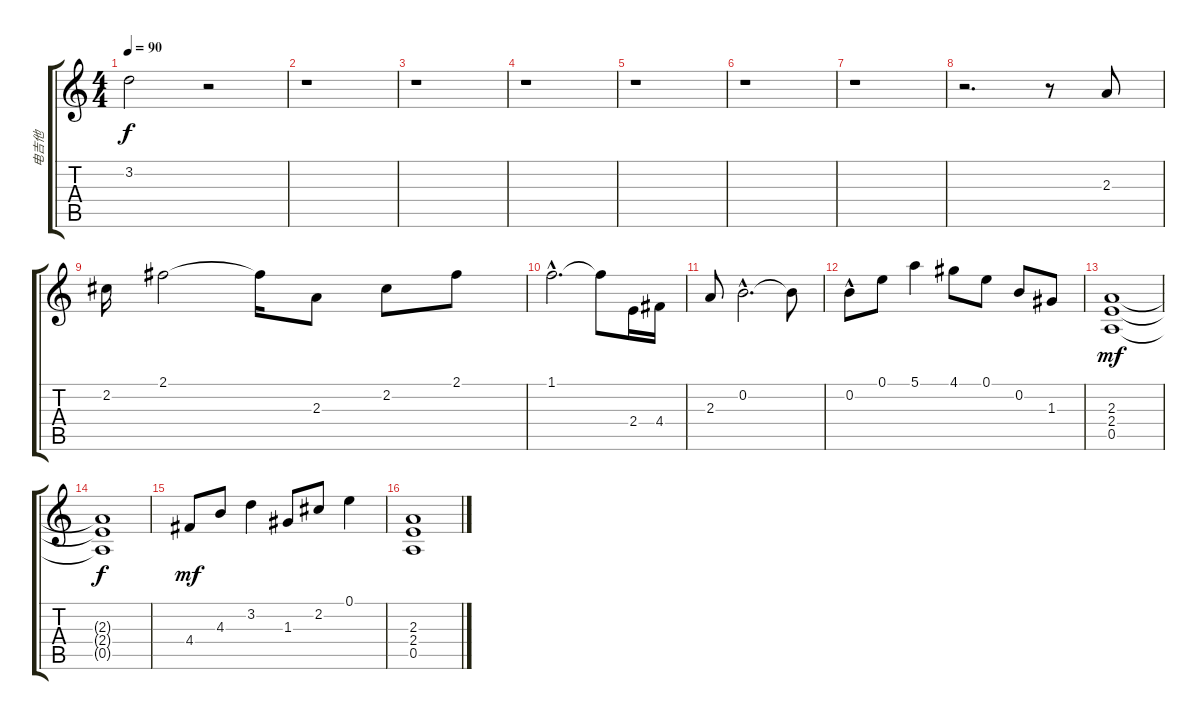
\track ("电吉他" "电吉他") {instrument overdrivenguitar}
\staff {score tabs}
\tuning (E4 B3 G3 D3 A2 E2) {hide}
\ts (4 4)
\tempo 90
\clef g2
\ks c
3.2{t}.2{dy f} r.2 |
r.1 |
r.1 |
r.1 |
r.1 |
r.1 |
r.1 |
r.2{d} r.8 2.3.8 |
2.2.16 2.1.2 2.1{t}.16 2.3.8 2.2.8 2.1.8 |
1.1{hac}.2{d} 1.1{t}.8 2.4.16 4.4.16 |
2.3.8 0.2{hac}.2{d} 0.2{t}.8 |
0.2{hac}.8 0.1.8 5.1.4 4.1.8 0.1.8 0.2.8 1.3.8 |
(2.3 2.4 0.5).1{dy mf} |
(2.3{t} 2.4{t} 0.5{t}).1{dy f} |
4.4.8{dy mf} 4.3.8 3.2.4 1.3.8 2.2.8 0.1.4 |
(2.3 2.4 0.5).1
